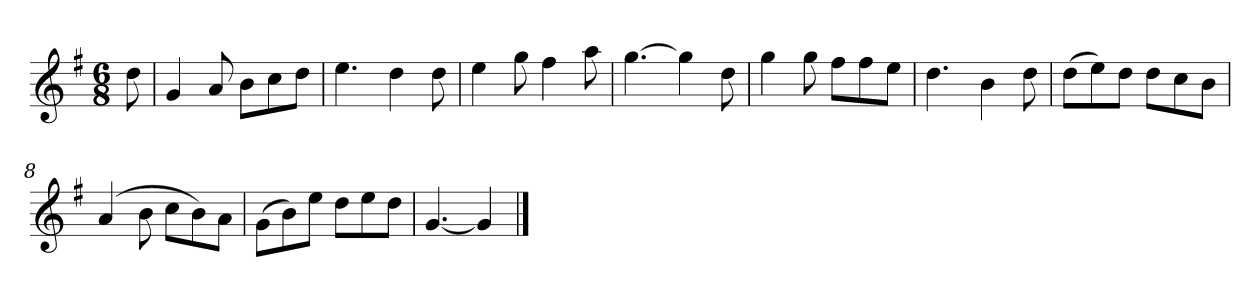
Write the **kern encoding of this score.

**kern
*part1
*staff1
*k[f#]
*M6/8
*MM120
=
8dd
=1
4g
8a
8bL
8cc
8ddJ
=2
4.ee
4dd
8dd
=3
4ee
8gg
4ff#
8aa
=4
[4.gg
4gg]
8dd
=5
4gg
8gg
8ff#L
8ff#
8eeJ
=6
4.dd
4b
8dd
=7
(8ddL
8ee)
8ddJ
8ddL
8cc
8bJ
=8
(4a
8b
8ccL
8b)
8aJ
=9
(8gL
8b)
8eeJ
8ddL
8ee
8ddJ
=10
[4.g
4g]
==
*-
